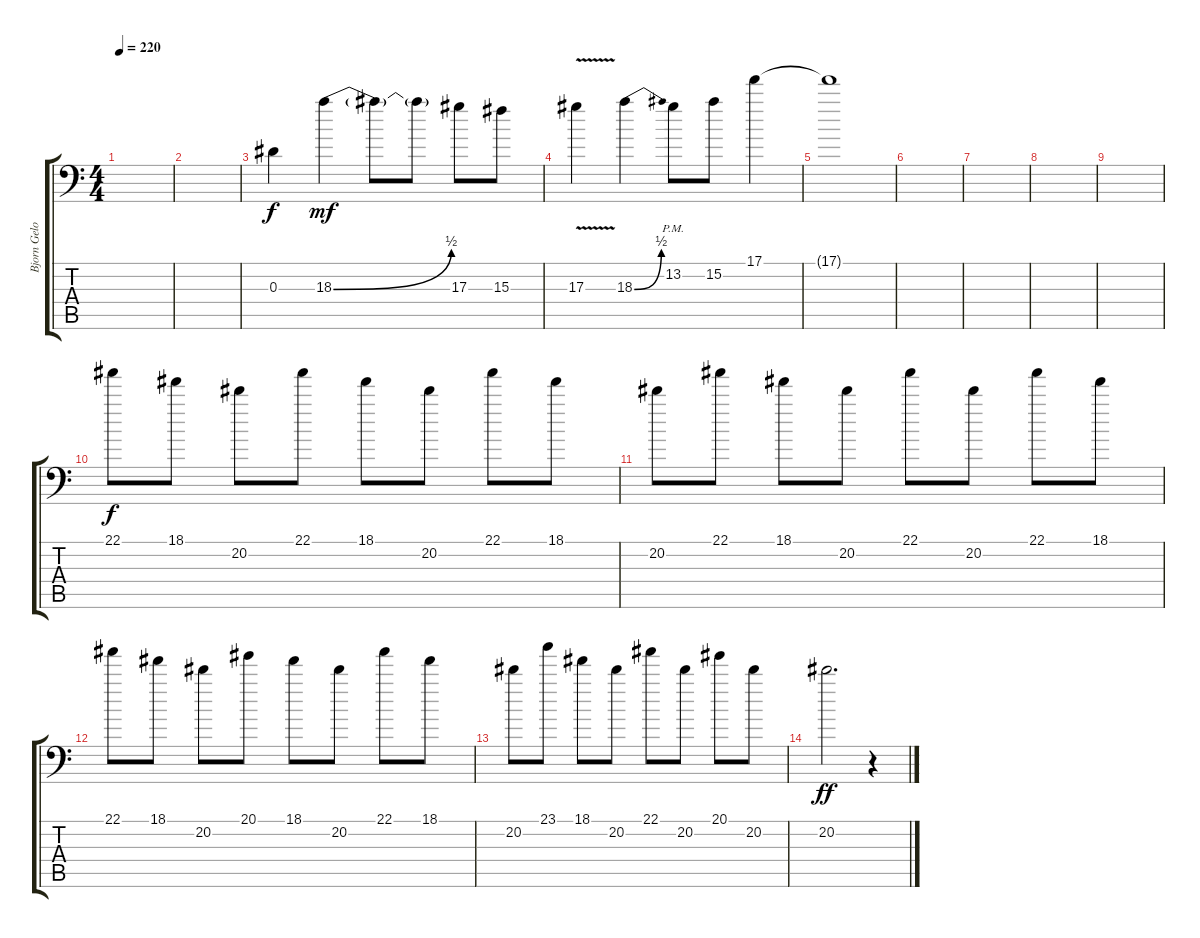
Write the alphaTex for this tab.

\track ("Bjorn Gelotte " "Bjorn Gelo") {instrument distortionguitar}
\staff {score tabs}
\tuning (C4 G3 Eb3 Bb2 F2 Bb1) {hide}
\ts (4 4)
\tempo 220
\clef f4
\ks c
|
|
0.3.4 18.3{be (bend 0 0 60 2)}.4{dy mf} 18.3{t}.8 18.3{t}.8 17.3.8 15.3.8 |
17.3{v}.4 18.3{be (bend 0 0 60 2)}.4 13.2{pm}.8 15.2.8 17.1.4 |
17.1{t}.1 |
|
|
|
|
22.1.8{dy f} 18.1.8 20.2.8 22.1.8 18.1.8 20.2.8 22.1.8 18.1.8 |
20.2.8 22.1.8 18.1.8 20.2.8 22.1.8 20.2.8 22.1.8 18.1.8 |
22.1.8 18.1.8 20.2.8 20.1.8 18.1.8 20.2.8 22.1.8 18.1.8 |
20.2.8 23.1.8 18.1.8 20.2.8 22.1.8 20.2.8 20.1.8 20.2.8 |
20.2.2{d dy ff} r.4
